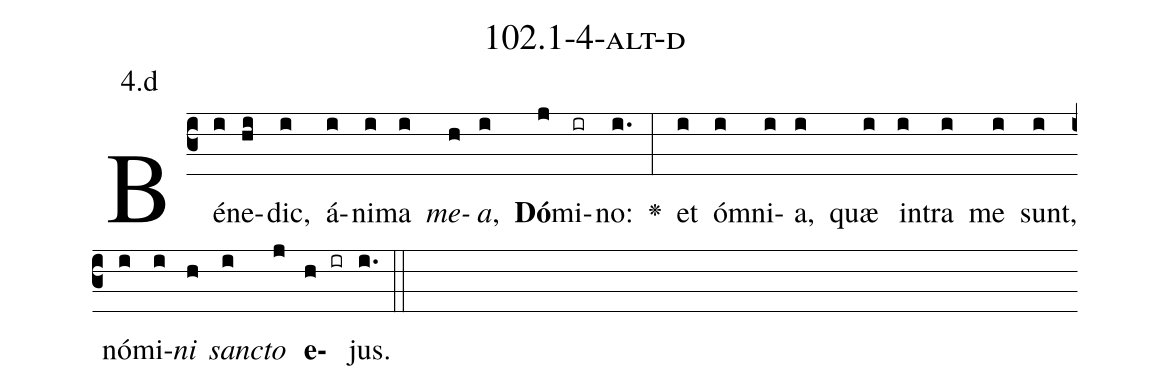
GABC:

name: 102.1-4-alt-d;
annotation: 4.d;
%%
(c3)Bé(i)ne(hi)dic,(i) á(i)ni(i)ma(i) <i>me</i>(h)<i>a</i>,(i) <b>Dó</b>(j)mi(ir)no:(i.) <v>\greheightstar</v>(:) et(i) óm(i)ni(i)a,(i) quæ(i) in(i)tra(i) me(i) sunt,(i) nó(i)mi(i)<i>ni</i>(h) <i>sanc</i>(i)<i>to</i>(j) <b>e</b>(h ir)jus.(i.) (::)


%E(i) u(h) o(i) u(j) a(h) e.(i.) (::)
